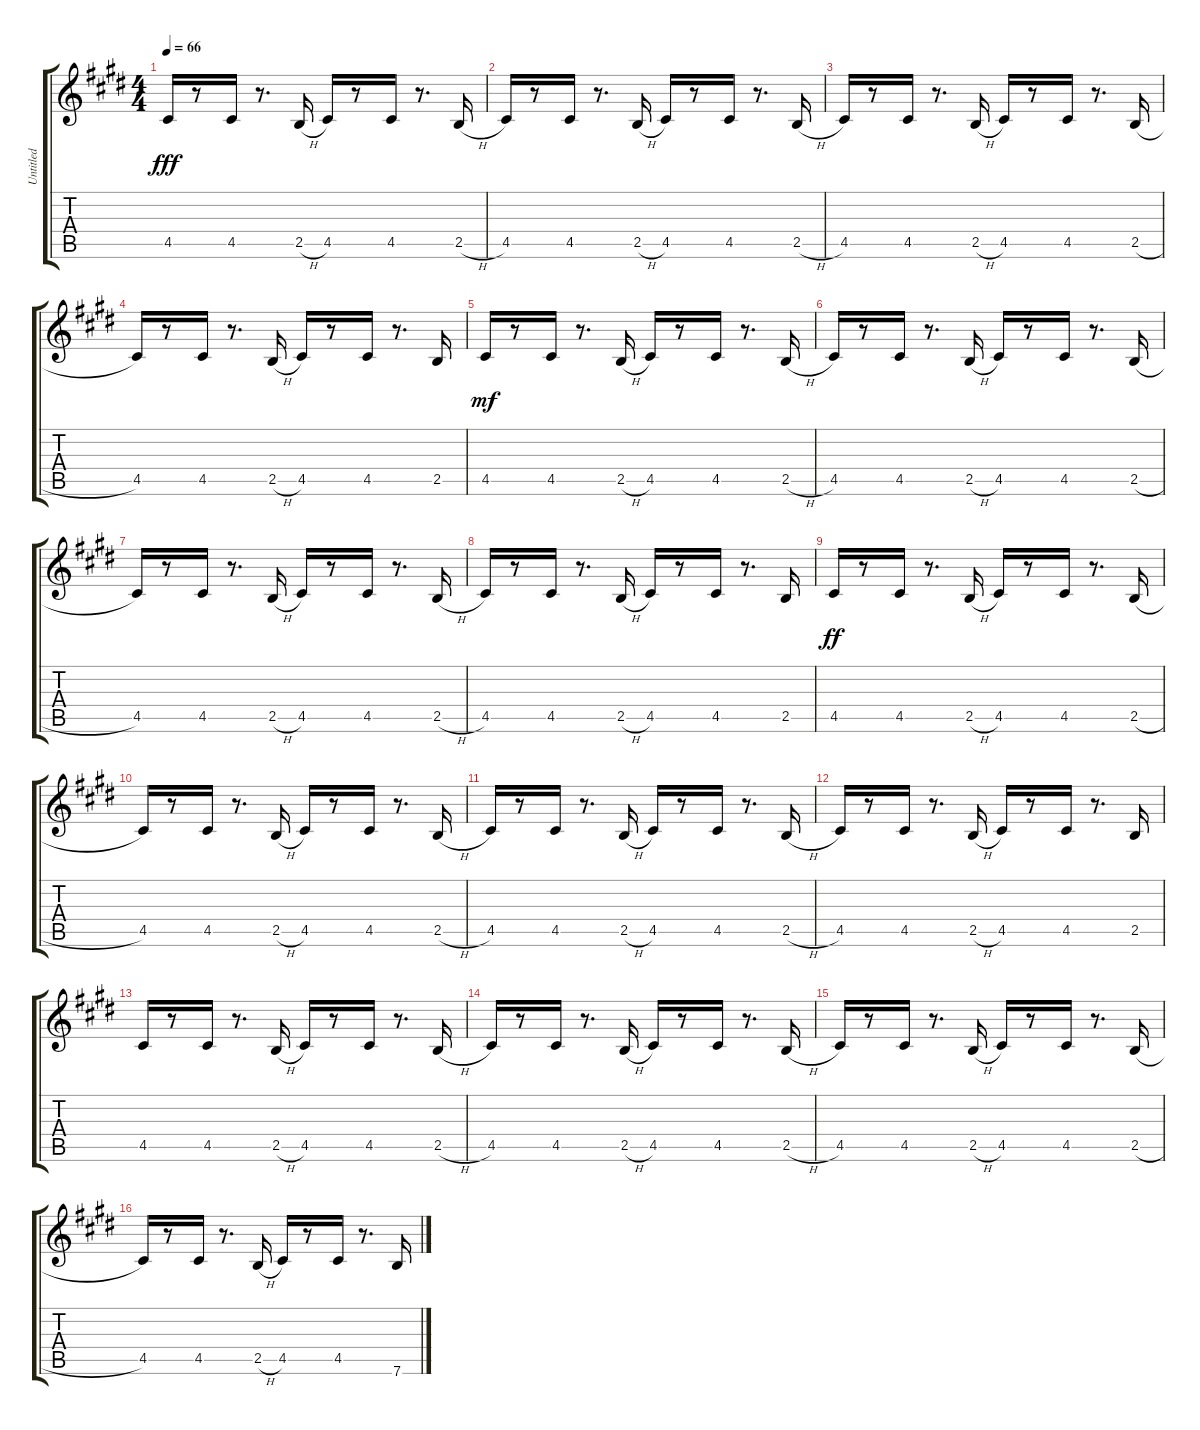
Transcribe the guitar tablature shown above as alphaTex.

\track ("Untitled" "Untitled") {instrument electricguitarclean}
\staff {score tabs}
\tuning (E4 B3 G3 D3 A2 E2) {hide}
\ts (4 4)
\tempo 66
\clef g2
\ks e
4.5.16{dy fff} r.8 4.5.16 r.8{d} 2.5{h}.16 4.5.16 r.8 4.5.16 r.8{d} 2.5{h}.16 |
4.5.16 r.8 4.5.16 r.8{d} 2.5{h}.16 4.5.16 r.8 4.5.16 r.8{d} 2.5{h}.16 |
4.5.16 r.8 4.5.16 r.8{d} 2.5{h}.16 4.5.16 r.8 4.5.16 r.8{d} 2.5{h}.16 |
4.5.16 r.8 4.5.16 r.8{d} 2.5{h}.16 4.5.16 r.8 4.5.16 r.8{d} 2.5.16 |
4.5.16{dy mf} r.8 4.5.16 r.8{d} 2.5{h}.16 4.5.16 r.8 4.5.16 r.8{d} 2.5{h}.16 |
4.5.16 r.8 4.5.16 r.8{d} 2.5{h}.16 4.5.16 r.8 4.5.16 r.8{d} 2.5{h}.16 |
4.5.16 r.8 4.5.16 r.8{d} 2.5{h}.16 4.5.16 r.8 4.5.16 r.8{d} 2.5{h}.16 |
4.5.16 r.8 4.5.16 r.8{d} 2.5{h}.16 4.5.16 r.8 4.5.16 r.8{d} 2.5.16 |
4.5.16{dy ff} r.8 4.5.16 r.8{d} 2.5{h}.16 4.5.16 r.8 4.5.16 r.8{d} 2.5{h}.16 |
4.5.16 r.8 4.5.16 r.8{d} 2.5{h}.16 4.5.16 r.8 4.5.16 r.8{d} 2.5{h}.16 |
4.5.16 r.8 4.5.16 r.8{d} 2.5{h}.16 4.5.16 r.8 4.5.16 r.8{d} 2.5{h}.16 |
4.5.16 r.8 4.5.16 r.8{d} 2.5{h}.16 4.5.16 r.8 4.5.16 r.8{d} 2.5.16 |
4.5.16 r.8 4.5.16 r.8{d} 2.5{h}.16 4.5.16 r.8 4.5.16 r.8{d} 2.5{h}.16 |
4.5.16 r.8 4.5.16 r.8{d} 2.5{h}.16 4.5.16 r.8 4.5.16 r.8{d} 2.5{h}.16 |
4.5.16 r.8 4.5.16 r.8{d} 2.5{h}.16 4.5.16 r.8 4.5.16 r.8{d} 2.5{h}.16 |
4.5.16 r.8 4.5.16 r.8{d} 2.5{h}.16 4.5.16 r.8 4.5.16 r.8{d} 7.6{h}.16
